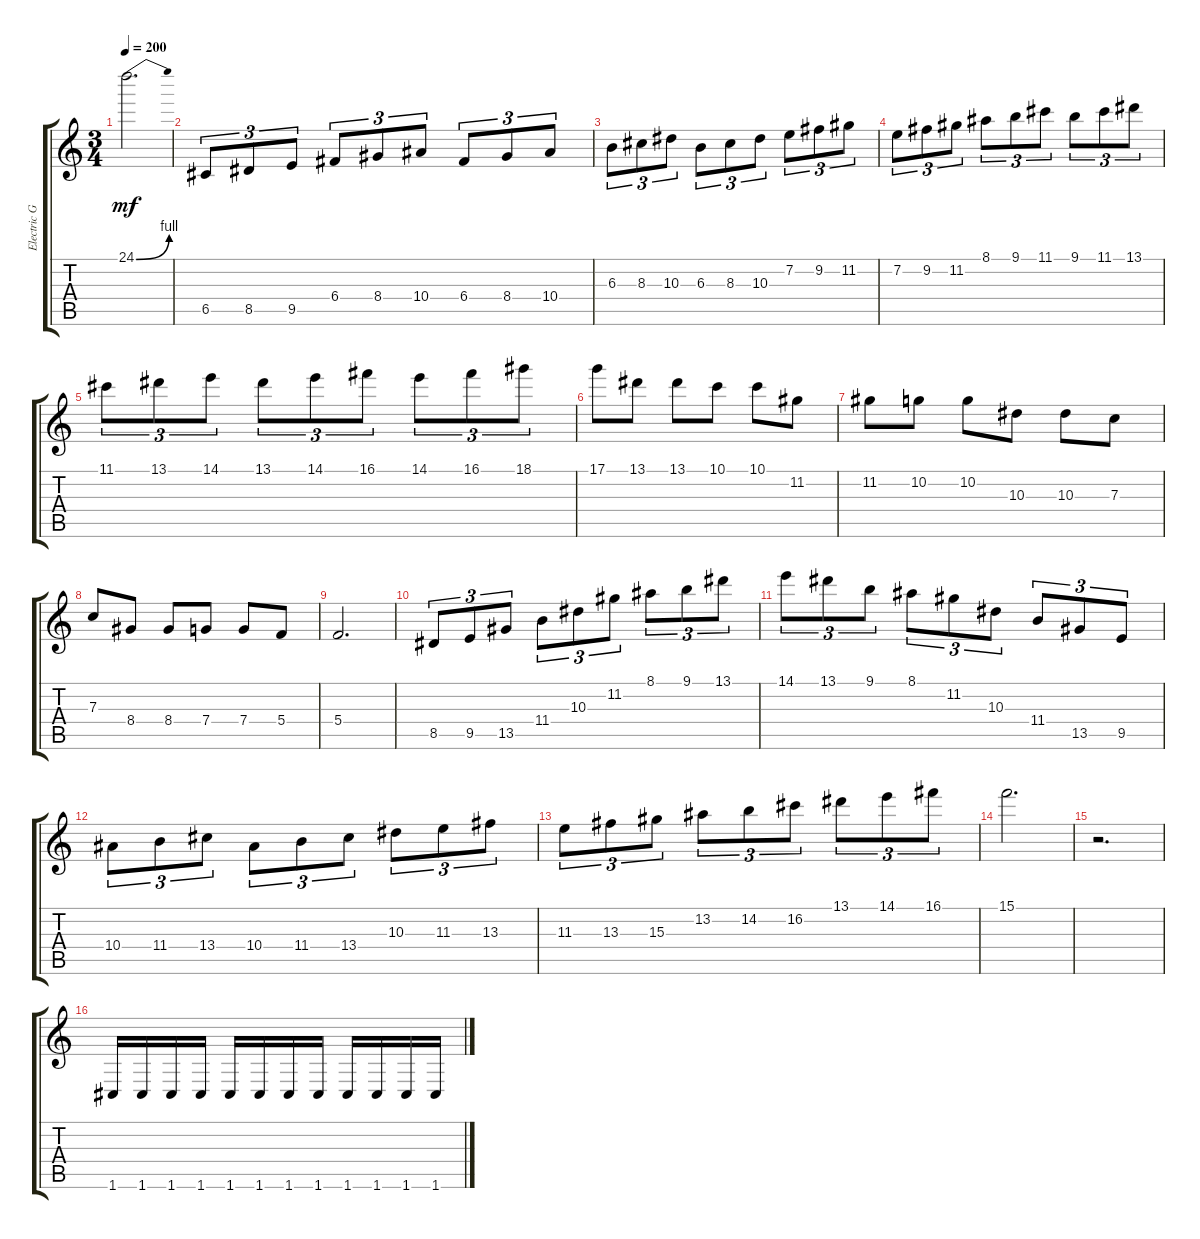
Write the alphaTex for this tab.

\track ("Electric Guitar" "Electric G") {instrument distortionguitar}
\staff {score tabs}
\tuning (D4 A3 F3 C3 G2 C2) {hide}
\ts (3 4)
\tempo 200
\clef g2
\ks c
24.1{be (bend 0 0 60 4)}.2{d dy mf} |
6.5.8{tu (3 2)} 8.5.8{tu (3 2)} 9.5.8{tu (3 2)} 6.4.8{tu (3 2)} 8.4.8{tu (3 2)} 10.4.8{tu (3 2)} 6.4.8{tu (3 2)} 8.4.8{tu (3 2)} 10.4.8{tu (3 2)} |
6.3.8{tu (3 2)} 8.3.8{tu (3 2)} 10.3.8{tu (3 2)} 6.3.8{tu (3 2)} 8.3.8{tu (3 2)} 10.3.8{tu (3 2)} 7.2.8{tu (3 2)} 9.2.8{tu (3 2)} 11.2.8{tu (3 2)} |
7.2.8{tu (3 2)} 9.2.8{tu (3 2)} 11.2.8{tu (3 2)} 8.1.8{tu (3 2)} 9.1.8{tu (3 2)} 11.1.8{tu (3 2)} 9.1.8{tu (3 2)} 11.1.8{tu (3 2)} 13.1.8{tu (3 2)} |
11.1.8{tu (3 2)} 13.1.8{tu (3 2)} 14.1.8{tu (3 2)} 13.1.8{tu (3 2)} 14.1.8{tu (3 2)} 16.1.8{tu (3 2)} 14.1.8{tu (3 2)} 16.1.8{tu (3 2)} 18.1.8{tu (3 2)} |
17.1.8 13.1.8 13.1.8 10.1.8 10.1.8 11.2.8 |
11.2.8 10.2.8 10.2.8 10.3.8 10.3.8 7.3.8 |
7.3.8 8.4.8 8.4.8 7.4.8 7.4.8 5.4.8 |
5.4.2{d} |
8.5.8{tu (3 2)} 9.5.8{tu (3 2)} 13.5.8{tu (3 2)} 11.4.8{tu (3 2)} 10.3.8{tu (3 2)} 11.2.8{tu (3 2)} 8.1.8{tu (3 2)} 9.1.8{tu (3 2)} 13.1.8{tu (3 2)} |
14.1.8{tu (3 2)} 13.1.8{tu (3 2)} 9.1.8{tu (3 2)} 8.1.8{tu (3 2)} 11.2.8{tu (3 2)} 10.3.8{tu (3 2)} 11.4.8{tu (3 2)} 13.5.8{tu (3 2)} 9.5.8{tu (3 2)} |
10.4.8{tu (3 2)} 11.4.8{tu (3 2)} 13.4.8{tu (3 2)} 10.4.8{tu (3 2)} 11.4.8{tu (3 2)} 13.4.8{tu (3 2)} 10.3.8{tu (3 2)} 11.3.8{tu (3 2)} 13.3.8{tu (3 2)} |
11.3.8{tu (3 2)} 13.3.8{tu (3 2)} 15.3.8{tu (3 2)} 13.2.8{tu (3 2)} 14.2.8{tu (3 2)} 16.2.8{tu (3 2)} 13.1.8{tu (3 2)} 14.1.8{tu (3 2)} 16.1.8{tu (3 2)} |
15.1.2{d} |
r.2{d} |
1.6.16 1.6.16 1.6.16 1.6.16 1.6.16 1.6.16 1.6.16 1.6.16 1.6.16 1.6.16 1.6.16 1.6.16
